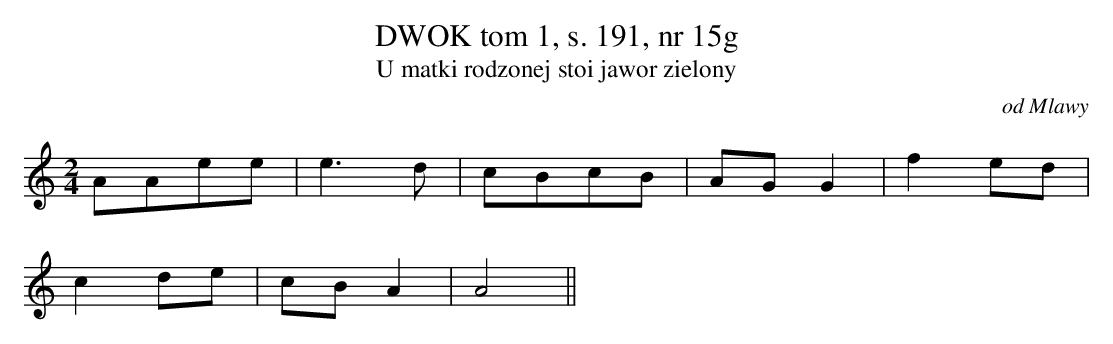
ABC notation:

X:1
T:DWOK tom 1, s. 191, nr 15g
T:U matki rodzonej stoi jawor zielony
O:od Mlawy
M:2/4
L:1/8
K:C
AAee | e3d |cBcB | AGG2 |f2ed |
 c2de | cBA2 | A4||
